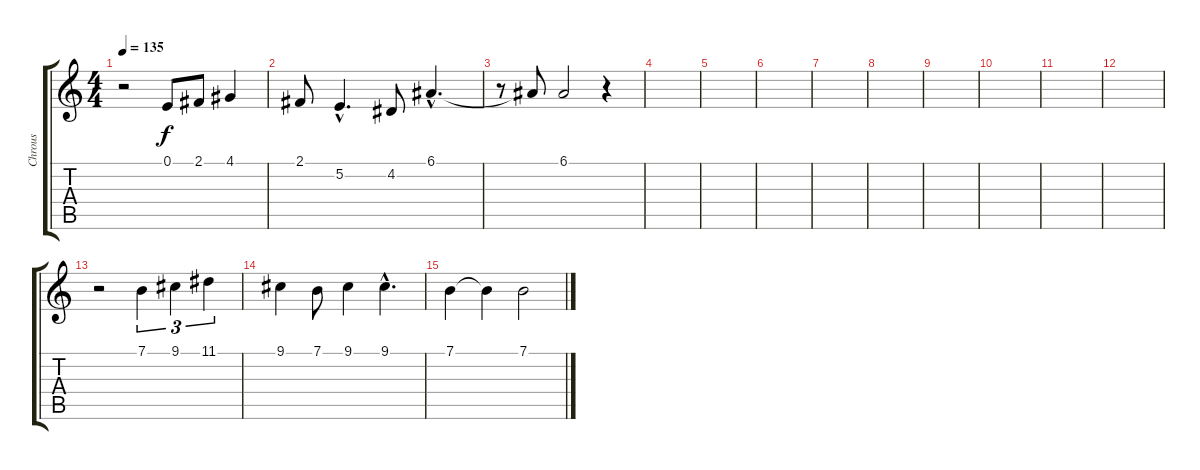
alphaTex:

\track ("Chrous" "Chrous") {instrument lead6voice}
\staff {score tabs}
\tuning (E4 B3 G3 D3 A2 E2) {hide}
\ts (4 4)
\tempo 135
\clef g2
\ks c
r.2{dy f} 0.1.8 2.1.8 4.1.4 |
2.1.8 5.2{hac}.4{d} 4.2.8 6.1{hac}.4{d} |
r.8 6.1{t}.8 6.1.2 r.4 |
|
|
|
|
|
|
|
|
|
r.2 7.1.4{tu (3 2)} 9.1.4{tu (3 2)} 11.1.4{tu (3 2)} |
9.1.4 7.1.8 9.1.4 9.1{hac}.4{d} |
7.1.4 7.1{t}.4 7.1.2
